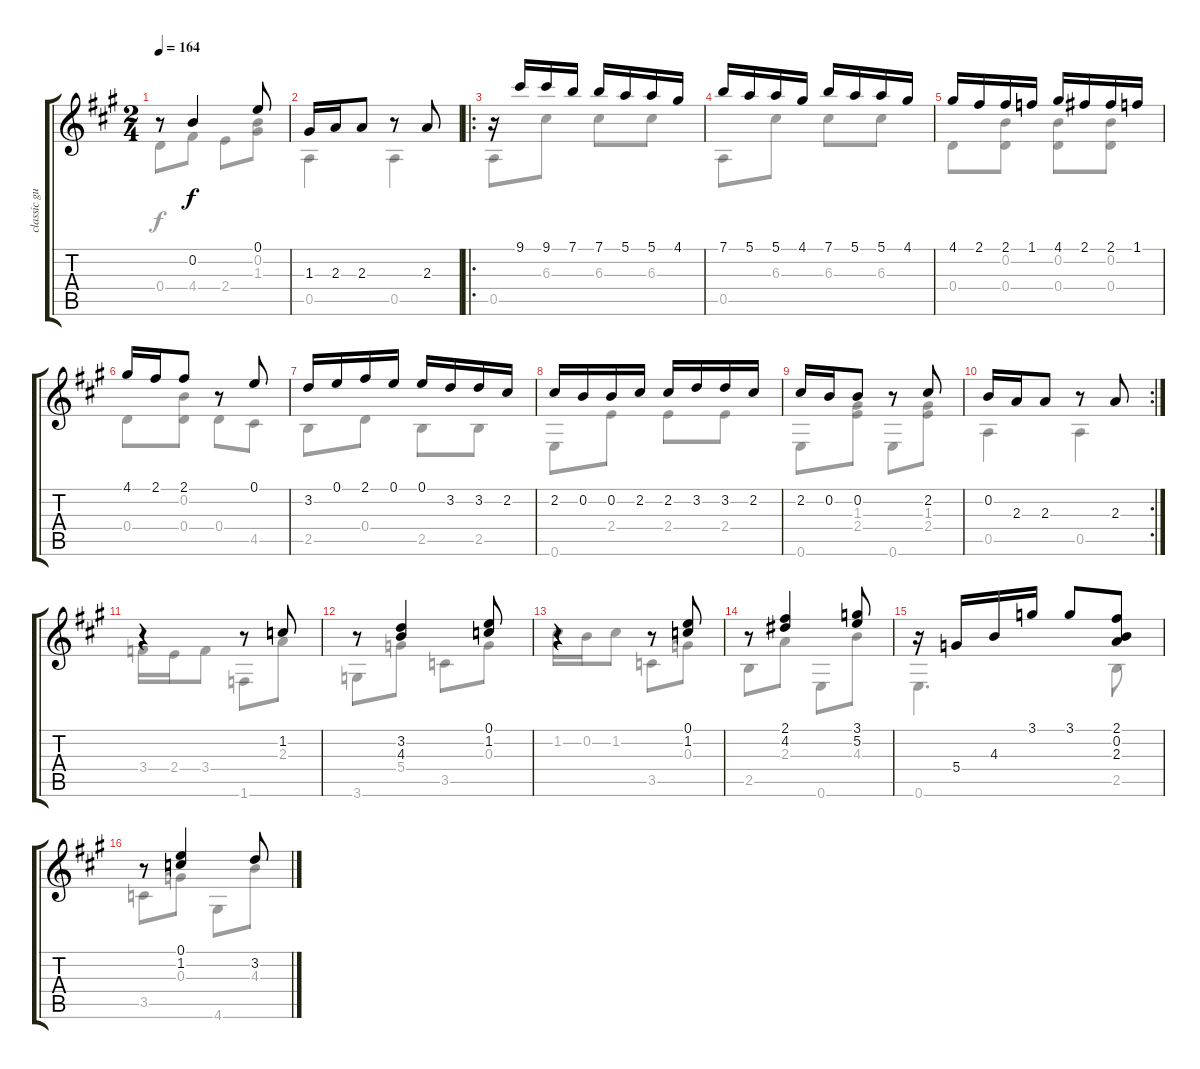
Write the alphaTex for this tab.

\track ("classic guitar" "classic gu") {instrument acousticguitarnylon}
\staff {score tabs}
\tuning (E4 B3 G3 D3 A2 E2) {hide}
\voice
\ts (2 4)
\tempo 164
\clef g2
\ks a
r.8{dy f} 0.2.4 0.1.8 |
1.3.16 2.3.16 2.3.8 r.8 2.3.8 |
\ro
r.16 9.1.16 9.1.16 7.1.16 7.1.16 5.1.16 5.1.16 4.1.16 |
7.1.16 5.1.16 5.1.16 4.1.16 7.1.16 5.1.16 5.1.16 4.1.16 |
4.1.16 2.1.16 2.1.16 1.1.16 4.1.16 2.1.16 2.1.16 1.1.16 |
4.1.16 2.1.16 2.1.8 r.8 0.1.8 |
3.2.16 0.1.16 2.1.16 0.1.16 0.1.16 3.2.16 3.2.16 2.2.16 |
2.2.16 0.2.16 0.2.16 2.2.16 2.2.16 3.2.16 3.2.16 2.2.16 |
2.2.16 0.2.16 0.2.8 r.8 2.2.8 |
\rc 2
0.2.16 2.3.16 2.3.8 r.8 2.3.8 |
r.4 r.8 1.2.8 |
r.8 (3.2 4.3).4 (0.1 1.2).8 |
r.4 r.8 (0.1 1.2).8 |
r.8 (2.1 4.2).4 (3.1 5.2).8 |
r.16 5.4.16 4.3.16 3.1.16 3.1.8 (2.1 0.2 2.3).8 |
r.8 (0.1 1.2).4 3.2.8
\voice
\clef g2
\ottava regular
\simile none
\ks a
0.4.8{dy f} 4.4.8 2.4.8 (0.2 1.3).8 |
0.5.4 0.5.4 |
0.5.8 6.3.8 6.3.8 6.3.8 |
0.5.8 6.3.8 6.3.8 6.3.8 |
0.4.8 (0.2 0.4).8 (0.2 0.4).8 (0.2 0.4).8 |
0.4.8 (0.2 0.4).8 0.4.8 4.5.8 |
2.5.8 0.4.8 2.5.8 2.5.8 |
0.6.8 2.4.8 2.4.8 2.4.8 |
0.6.8 (1.3 2.4).8 0.6.8 (1.3 2.4).8 |
0.5.4 0.5.4 |
3.4.16 2.4.16 3.4.8 1.6.8 2.3.8 |
3.6.8 5.4.8 3.5.8 0.3.8 |
1.2.16 0.2.16 1.2.8 3.5.8 0.3.8 |
2.5.8 2.3.8 0.6.8 4.3.8 |
0.6.4{d} 2.5.8 |
3.5.8 0.3.8 4.6.8 4.3.8
